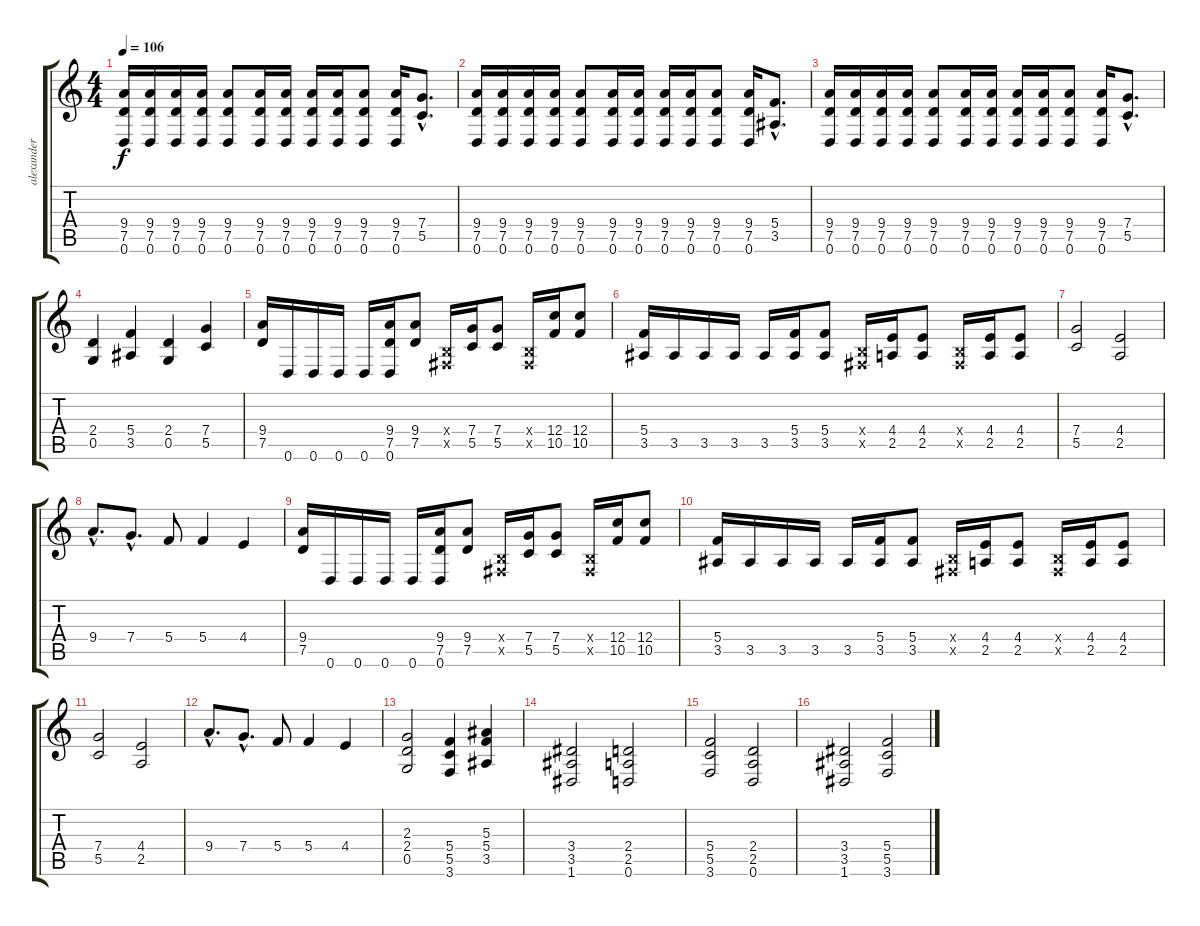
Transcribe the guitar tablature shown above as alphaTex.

\track ("alexander" "alexander") {instrument overdrivenguitar}
\staff {score tabs}
\tuning (D4 A3 F3 C3 G2 D2) {hide}
\ts (4 4)
\tempo 106
\clef g2
\ks c
(9.4 7.5 0.6).16{dy f} (9.4 7.5 0.6).16 (9.4 7.5 0.6).16 (9.4 7.5 0.6).16 (9.4 7.5 0.6).8 (9.4 7.5 0.6).16 (9.4 7.5 0.6).16 (9.4 7.5 0.6).16 (9.4 7.5 0.6).16 (9.4 7.5 0.6).8 (9.4 7.5 0.6).16 (7.4{hac} 5.5{hac}).8{d} |
(9.4 7.5 0.6).16 (9.4 7.5 0.6).16 (9.4 7.5 0.6).16 (9.4 7.5 0.6).16 (9.4 7.5 0.6).8 (9.4 7.5 0.6).16 (9.4 7.5 0.6).16 (9.4 7.5 0.6).16 (9.4 7.5 0.6).16 (9.4 7.5 0.6).8 (9.4 7.5 0.6).16 (5.4{hac} 3.5{hac}).8{d} |
(9.4 7.5 0.6).16 (9.4 7.5 0.6).16 (9.4 7.5 0.6).16 (9.4 7.5 0.6).16 (9.4 7.5 0.6).8 (9.4 7.5 0.6).16 (9.4 7.5 0.6).16 (9.4 7.5 0.6).16 (9.4 7.5 0.6).16 (9.4 7.5 0.6).8 (9.4 7.5 0.6).16 (7.4{hac} 5.5{hac}).8{d} |
(2.4 0.5).4 (5.4 3.5).4 (2.4 0.5).4 (7.4 5.5).4 |
(9.4 7.5).16{volume 11} 0.6.16 0.6.16 0.6.16 0.6.16 (9.4 7.5 0.6).16 (9.4 7.5).8 (-1.4{x} -1.5{x}).16 (7.4 5.5).16 (7.4 5.5).8 (-1.4{x} -1.5{x}).16 (12.4 10.5).16 (12.4 10.5).8 |
(5.4 3.5).16 3.5.16 3.5.16 3.5.16 3.5.16 (5.4 3.5).16 (5.4 3.5).8 (-1.4{x} -1.5{x}).16 (4.4 2.5).16 (4.4 2.5).8 (-1.4{x} -1.5{x}).16 (4.4 2.5).16 (4.4 2.5).8 |
(7.4 5.5).2 (4.4 2.5).2 |
9.4{hac}.8{d} 7.4{hac}.8{d} 5.4.8 5.4.4 4.4.4 |
(9.4 7.5).16{volume 11} 0.6.16 0.6.16 0.6.16 0.6.16 (9.4 7.5 0.6).16 (9.4 7.5).8 (-1.4{x} -1.5{x}).16 (7.4 5.5).16 (7.4 5.5).8 (-1.4{x} -1.5{x}).16 (12.4 10.5).16 (12.4 10.5).8 |
(5.4 3.5).16 3.5.16 3.5.16 3.5.16 3.5.16 (5.4 3.5).16 (5.4 3.5).8 (-1.4{x} -1.5{x}).16 (4.4 2.5).16 (4.4 2.5).8 (-1.4{x} -1.5{x}).16 (4.4 2.5).16 (4.4 2.5).8 |
(7.4 5.5).2 (4.4 2.5).2 |
9.4{hac}.8{d} 7.4{hac}.8{d} 5.4.8 5.4.4 4.4.4 |
(2.3 2.4 0.5).2 (5.4 5.5 3.6).4 (5.3 5.4 3.5).4 |
(3.4 3.5 1.6).2 (2.4 2.5 0.6).2 |
(5.4 5.5 3.6).2 (2.4 2.5 0.6).2 |
(3.4 3.5 1.6).2 (5.4 5.5 3.6).2
